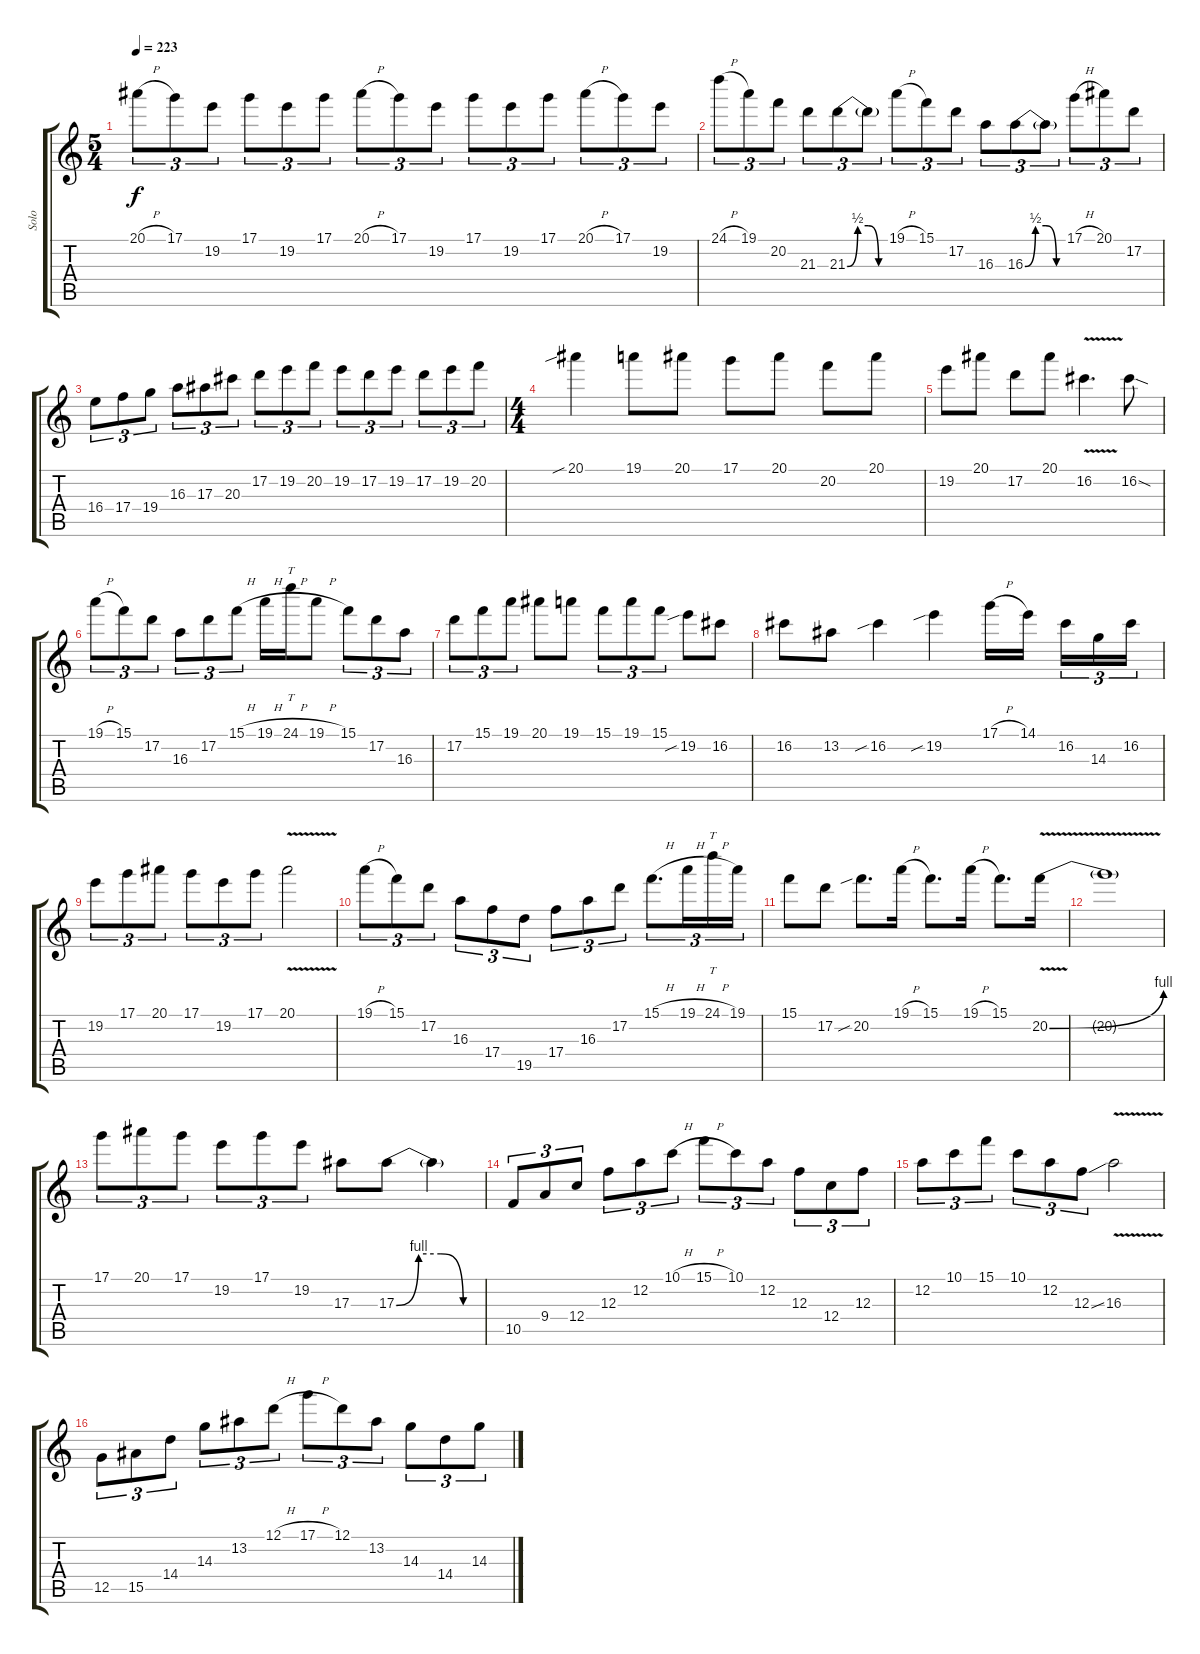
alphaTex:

\track ("Solo" "Solo") {instrument distortionguitar}
\staff {score tabs}
\tuning (D4 A3 F3 C3 G2 D2) {hide}
\ts (5 4)
\tempo 223
\clef g2
\ks c
20.1{h}.8{tu (3 2) dy f} 17.1.8{tu (3 2)} 19.2.8{tu (3 2)} 17.1.8{tu (3 2)} 19.2.8{tu (3 2)} 17.1.8{tu (3 2)} 20.1{h}.8{tu (3 2)} 17.1.8{tu (3 2)} 19.2.8{tu (3 2)} 17.1.8{tu (3 2)} 19.2.8{tu (3 2)} 17.1.8{tu (3 2)} 20.1{h}.8{tu (3 2)} 17.1.8{tu (3 2)} 19.2.8{tu (3 2)} |
24.1{h}.8{tu (3 2)} 19.1.8{tu (3 2)} 20.2.8{tu (3 2)} 21.3.8{tu (3 2)} 21.3{be (custom 0 0 15 2 30 2 45 0 60 0)}.8{tu (3 2)} 21.3{t}.8{tu (3 2)} 19.1{h}.8{tu (3 2)} 15.1.8{tu (3 2)} 17.2.8{tu (3 2)} 16.3.8{tu (3 2)} 16.3{be (custom 0 0 15 2 30 2 45 0 60 0)}.8{tu (3 2)} 16.3{t}.8{tu (3 2)} 17.1{h}.8{tu (3 2)} 20.1.8{tu (3 2)} 17.2.8{tu (3 2)} |
16.4.8{tu (3 2)} 17.4.8{tu (3 2)} 19.4.8{tu (3 2)} 16.3.8{tu (3 2)} 17.3.8{tu (3 2)} 20.3.8{tu (3 2)} 17.2.8{tu (3 2)} 19.2.8{tu (3 2)} 20.2.8{tu (3 2)} 19.2.8{tu (3 2)} 17.2.8{tu (3 2)} 19.2.8{tu (3 2)} 17.2.8{tu (3 2)} 19.2.8{tu (3 2)} 20.2.8{tu (3 2)} |
\ts (4 4)
20.1{sib}.4 19.1.8 20.1.8 17.1.8 20.1.8 20.2.8 20.1.8 |
19.2.8 20.1.8 17.2.8 20.1.8 16.2{v}.4{d} 16.2{sod}.8 |
19.1{h}.8{tu (3 2)} 15.1.8{tu (3 2)} 17.2.8{tu (3 2)} 16.3.8{tu (3 2)} 17.2.8{tu (3 2)} 15.1{h}.8{tu (3 2)} 19.1{h}.16 24.1{h}.16{tt} 19.1{h}.8 15.1.8{tu (3 2)} 17.2.8{tu (3 2)} 16.3.8{tu (3 2)} |
17.2.8{tu (3 2)} 15.1.8{tu (3 2)} 19.1.8{tu (3 2)} 20.1.8 19.1.8 15.1.8{tu (3 2)} 19.1.8{tu (3 2)} 15.1.8{tu (3 2)} 19.2{sib}.8 16.2.8 |
16.2.8 13.2.8 16.2{sib}.4 19.2{sib}.4 17.1{h}.16 14.1.16{beam splitsecondary} 16.2.16{tu (3 2)} 14.3.16{tu (3 2)} 16.2.16{tu (3 2)} |
19.2.8{tu (3 2)} 17.1.8{tu (3 2)} 20.1.8{tu (3 2)} 17.1.8{tu (3 2)} 19.2.8{tu (3 2)} 17.1.8{tu (3 2)} 20.1{v}.2 |
19.1{h}.8{tu (3 2)} 15.1.8{tu (3 2)} 17.2.8{tu (3 2)} 16.3.8{tu (3 2)} 17.4.8{tu (3 2)} 19.5.8{tu (3 2)} 17.4.8{tu (3 2)} 16.3.8{tu (3 2)} 17.2.8{tu (3 2)} 15.1{h}.8{d tu (3 2)} 19.1{h}.16{tu (3 2)} 24.1{h}.16{tt tu (3 2)} 19.1.16{tu (3 2)} |
15.1.8 17.2.8 20.2{sib}.8{d} 19.1{h}.16 15.1.8{d} 19.1{h}.16 15.1.8{d} 20.2{be (bend 0 0 60 4) v}.16 |
20.2{t}.1 |
17.1.8{tu (3 2)} 20.1.8{tu (3 2)} 17.1.8{tu (3 2)} 19.2.8{tu (3 2)} 17.1.8{tu (3 2)} 19.2.8{tu (3 2)} 17.3.8 17.3{be (custom 0 0 15 4 30 4 45 0 60 0)}.8 17.3{t}.4 |
10.5.8{tu (3 2)} 9.4.8{tu (3 2)} 12.4.8{tu (3 2)} 12.3.8{tu (3 2)} 12.2.8{tu (3 2)} 10.1{h}.8{tu (3 2)} 15.1{h}.8{tu (3 2)} 10.1.8{tu (3 2)} 12.2.8{tu (3 2)} 12.3.8{tu (3 2)} 12.4.8{tu (3 2)} 12.3.8{tu (3 2)} |
12.2.8{tu (3 2)} 10.1.8{tu (3 2)} 15.1.8{tu (3 2)} 10.1.8{tu (3 2)} 12.2.8{tu (3 2)} 12.3{ss}.8{tu (3 2)} 16.3{v}.2 |
12.5.8{tu (3 2)} 15.5.8{tu (3 2)} 14.4.8{tu (3 2)} 14.3.8{tu (3 2)} 13.2.8{tu (3 2)} 12.1{h}.8{tu (3 2)} 17.1{h}.8{tu (3 2)} 12.1.8{tu (3 2)} 13.2.8{tu (3 2)} 14.3.8{tu (3 2)} 14.4.8{tu (3 2)} 14.3.8{tu (3 2)}
